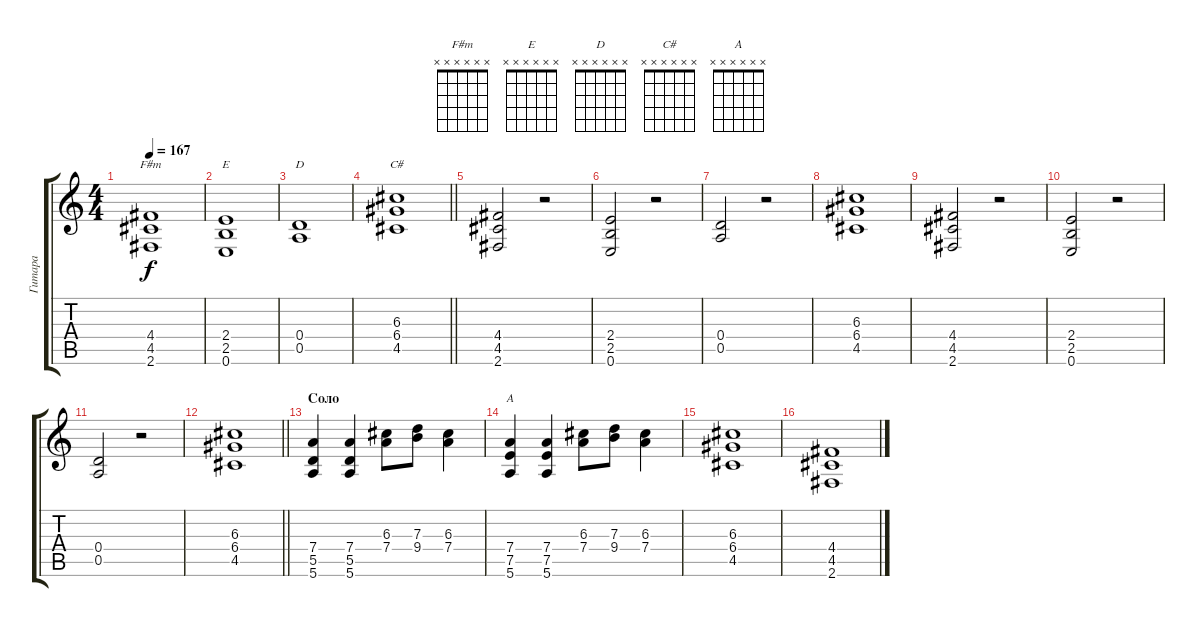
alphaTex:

\track ("Гитара" "Гитара") {instrument overdrivenguitar}
\staff {score tabs}
\tuning (E4 B3 G3 D3 A2 E2) {hide}
\chord ("F#m" x x x x x x)
\chord ("E" x x x x x x)
\chord ("D" x x x x x x)
\chord ("C#" x x x x x x)
\chord ("A" x x x x x x)
\ts (4 4)
\tempo 167
\clef g2
\ks c
(4.4 4.5 2.6).1{ch "F#m" dy f} |
(2.4 2.5 0.6).1{ch "E"} |
(0.4 0.5).1{ch "D"} |
\barLineRight lightlight
(6.3 6.4 4.5).1{ch "C#"} |
(4.4 4.5 2.6).2 r.2 |
(2.4 2.5 0.6).2 r.2 |
(0.4 0.5).2 r.2 |
(6.3 6.4 4.5).1 |
(4.4 4.5 2.6).2 r.2 |
(2.4 2.5 0.6).2 r.2 |
(0.4 0.5).2 r.2 |
\barLineRight lightlight
(6.3 6.4 4.5).1 |
\section ("" "Соло")
(7.4 5.5 5.6).4 (7.4 5.5 5.6).4 (6.3 7.4).8 (7.3 9.4).8 (6.3 7.4).4 |
(7.4 7.5 5.6).4{ch "A"} (7.4 7.5 5.6).4 (6.3 7.4).8 (7.3 9.4).8 (6.3 7.4).4 |
(6.3 6.4 4.5).1 |
(4.4 4.5 2.6).1
